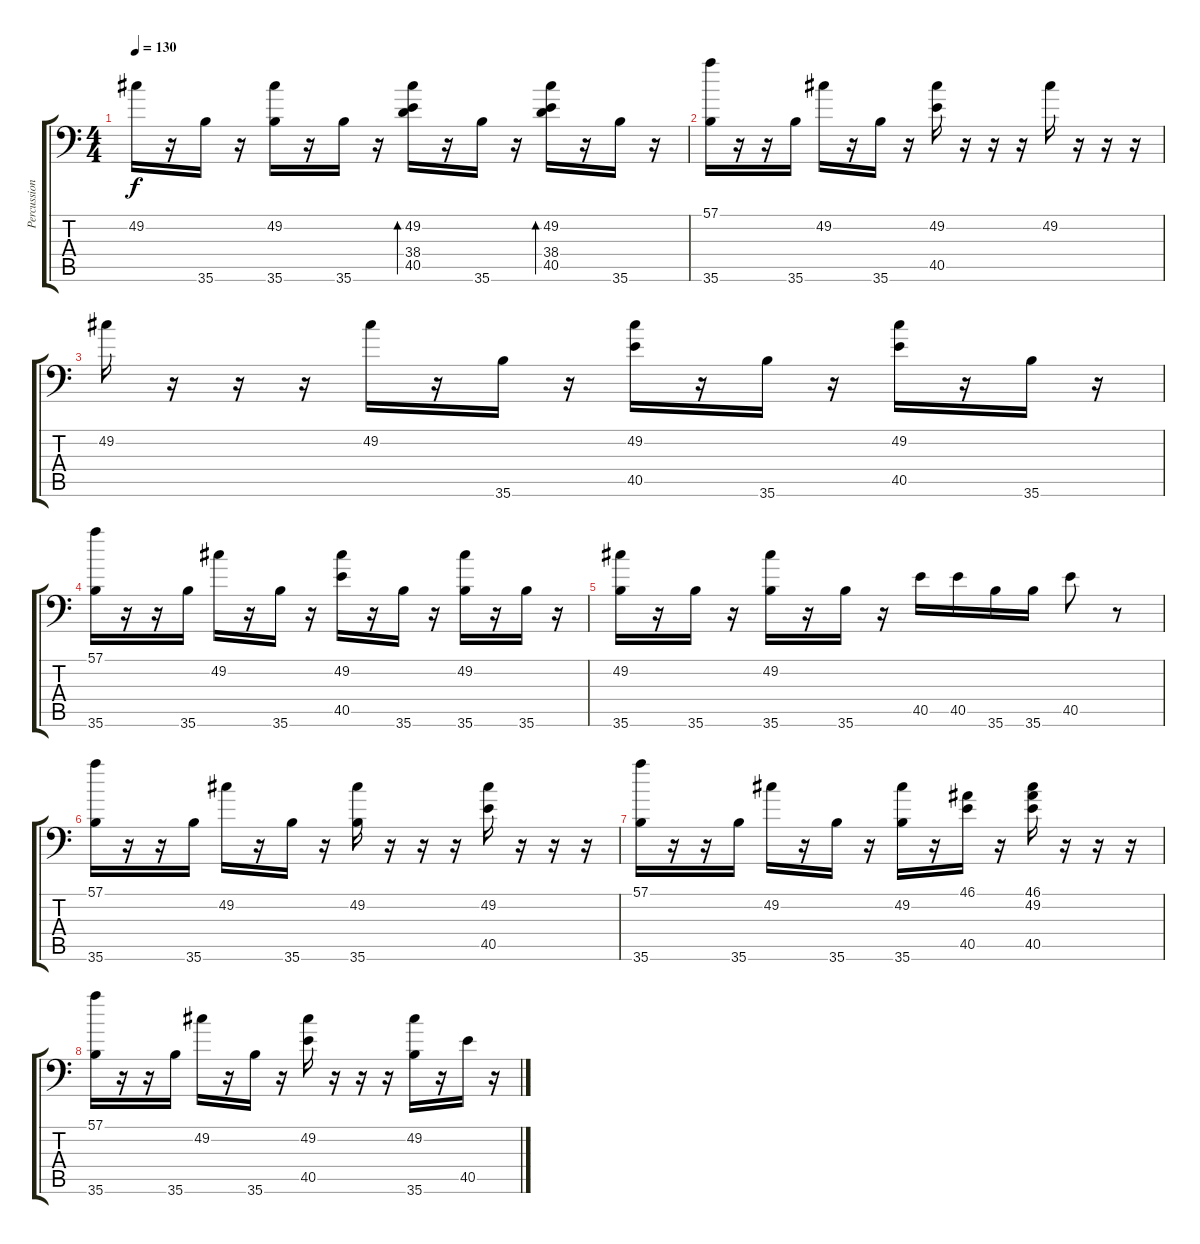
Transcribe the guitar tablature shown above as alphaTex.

\track ("Percussion" "Percussion") {instrument acousticgrandpiano}
\staff {score tabs}
\tuning (C-1 C-1 C-1 C-1 C-1 C-1) {hide}
\ts (4 4)
\tempo 130
\clef f4
\ks c
49.2.16{dy f} r.16 35.6.16 r.16 (49.2 35.6).16 r.16 35.6.16 r.16 (49.2 38.4 40.5).16{bd 120} r.16 35.6.16 r.16 (49.2 38.4 40.5).16{bd 120} r.16 35.6.16 r.16 |
(57.1 35.6).16 r.16 r.16 35.6.16 49.2.16 r.16 35.6.16 r.16 (49.2 40.5).16 r.16 r.16 r.16 49.2.16 r.16 r.16 r.16 |
49.2.16 r.16 r.16 r.16 49.2.16 r.16 35.6.16 r.16 (49.2 40.5).16 r.16 35.6.16 r.16 (49.2 40.5).16 r.16 35.6.16 r.16 |
(57.1 35.6).16 r.16 r.16 35.6.16 49.2.16 r.16 35.6.16 r.16 (49.2 40.5).16 r.16 35.6.16 r.16 (49.2 35.6).16 r.16 35.6.16 r.16 |
(49.2 35.6).16 r.16 35.6.16 r.16 (49.2 35.6).16 r.16 35.6.16 r.16 40.5.16 40.5.16 35.6.16 35.6.16 40.5.8 r.8 |
\section ("" "")
(57.1 35.6).16 r.16 r.16 35.6.16 49.2.16 r.16 35.6.16 r.16 (49.2 35.6).16 r.16 r.16 r.16 (49.2 40.5).16 r.16 r.16 r.16 |
(57.1 35.6).16 r.16 r.16 35.6.16 49.2.16 r.16 35.6.16 r.16 (49.2 35.6).16 r.16 (46.1 40.5).16 r.16 (46.1 49.2 40.5).16 r.16 r.16 r.16 |
(57.1 35.6).16 r.16 r.16 35.6.16 49.2.16 r.16 35.6.16 r.16 (49.2 40.5).16 r.16 r.16 r.16 (49.2 35.6).16 r.16 40.5.16 r.16
